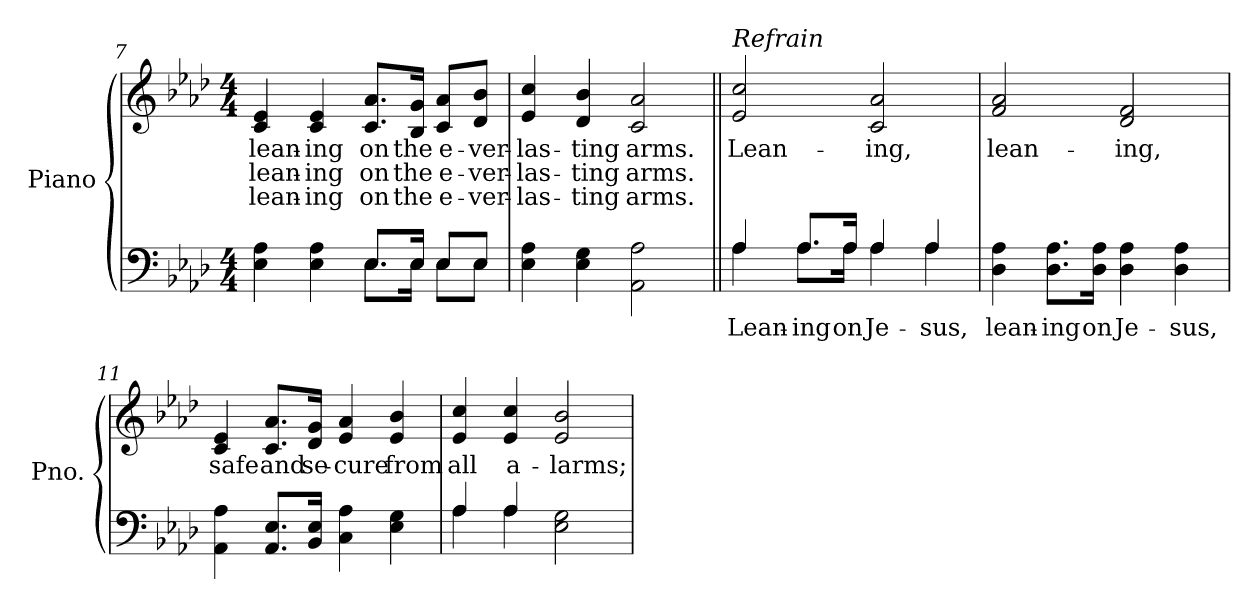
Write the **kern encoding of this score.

**kern	**text	**kern	**text	**text	**text
*part2	*part2	*part1	*part1	*part1	*part1
*staff2	*staff2	*staff1	*staff1	*staff1	*staff1
*I"Piano	*	*I"Piano	*	*	*
*I'Pno.	*	*I'Pno.	*	*	*
!!LO:LB:g=z
*clefF4	*	*clefG2	*	*	*
*k[b-e-a-d-]	*	*k[b-e-a-d-]	*	*	*
*A-:	*	*A-:	*	*	*
*M4/4	*	*M4/4	*	*	*
=7	=7	=7	=7	=7	=7
*^	*	*	*	*	*
!	!	!	!	!LO:LY:b:color=#000000	!LO:LY:b:color=#000000	!LO:LY:b:color=#000000
4E-i\ 4A-i	2ryy	.	4ci/ 4e-i	lean-	lean-	lean-
!	!	!	!	!LO:LY:b:color=#000000	!LO:LY:b:color=#000000	!LO:LY:b:color=#000000
4E-i\ 4A-i	.	.	4ci/ 4e-i	-ing	-ing	-ing
!	!	!	!	!LO:LY:b:color=#000000	!LO:LY:b:color=#000000	!LO:LY:b:color=#000000
8.E-i/L	8.E-i\L	.	8.ci/ 8.a-i/L	on	on	on
!	!	!	!	!LO:LY:b:color=#000000	!LO:LY:b:color=#000000	!LO:LY:b:color=#000000
16E-i/Jk	16E-i\Jk	.	16B-i/ 16gi/Jk	the	the	the
!	!	!	!	!LO:LY:b:color=#000000	!LO:LY:b:color=#000000	!LO:LY:b:color=#000000
8E-i/L	8E-i\L	.	8ci/ 8a-i/L	e-	e-	e-
!	!	!	!	!LO:LY:b:color=#000000	!LO:LY:b:color=#000000	!LO:LY:b:color=#000000
8E-i/J	8E-i\J	.	8d-i/ 8b-i/J	-ver-	-ver-	-ver-
*v	*v	*	*	*	*	*
=8	=8	=8	=8	=8	=8
*^	*	*	*	*	*
!	!	!	!	!LO:LY:b:color=#000000	!LO:LY:b:color=#000000	!LO:LY:b:color=#000000
*v	*v	*	*	*	*	*
4E-i\ 4A-i	.	4e-i/ 4cci	-las-	-las-	-las-
!	!	!	!LO:LY:b:color=#000000	!LO:LY:b:color=#000000	!LO:LY:b:color=#000000
4E-i\ 4Gi	.	4d-i/ 4b-i	-ting	-ting	-ting
!	!	!	!LO:LY:b:color=#000000	!LO:LY:b:color=#000000	!LO:LY:b:color=#000000
2AA-i\ 2A-i	.	2ci/ 2a-i	arms.	arms.	arms.
=9||	=9||	=9||	=9||	=9||	=9||
!	!LO:LY:a:color=#000000	!	!	!	!
*^	*	*	*	*	*
!	!	!	!LO:TX:a:i:t=Refrain	!	!	!
!	!	!	!	!LO:LY:b:color=#000000	!	!
4A-i/	4A-i\	Lean-	2e-i/ 2cci	Lean-	.	.
!	!	!LO:LY:a:color=#000000	!	!	!	!
8.A-i/L	8.A-i\L	-ing	.	.	.	.
!	!	!LO:LY:a:color=#000000	!	!	!	!
16A-i/Jk	16A-i\Jk	on	.	.	.	.
!	!	!LO:LY:a:color=#000000	!	!	!	!
!	!	!	!	!LO:LY:b:color=#000000	!	!
4A-i/	4A-i\	Je-	2ci/ 2a-i	-ing,	.	.
!	!	!LO:LY:a:color=#000000	!	!	!	!
4A-i/	4A-i\	-sus,	.	.	.	.
*v	*v	*	*	*	*	*
!!LO:LB:g=z
=10	=10	=10	=10	=10	=10
*^	*	*	*	*	*
!	!	!LO:LY:a:color=#000000	!	!	!	!
*v	*v	*	*	*	*	*
*^	*	*	*	*	*
!	!	!	!	!LO:LY:b:color=#000000	!	!
*v	*v	*	*	*	*	*
4D-i\ 4A-i	lean-	2fi/ 2a-i	lean-	.	.
!	!LO:LY:a:color=#000000	!	!	!	!
8.D-i\ 8.A-i\L	-ing	.	.	.	.
!	!LO:LY:a:color=#000000	!	!	!	!
16D-i\ 16A-i\Jk	on	.	.	.	.
!	!LO:LY:a:color=#000000	!	!	!	!
!	!	!	!LO:LY:b:color=#000000	!	!
4D-i\ 4A-i	Je-	2d-i/ 2fi	-ing,	.	.
!	!LO:LY:a:color=#000000	!	!	!	!
4D-i\ 4A-i	-sus,	.	.	.	.
=11	=11	=11	=11	=11	=11
!	!	!	!LO:LY:b:color=#000000	!	!
4AA-i\ 4A-i	.	4ci/ 4e-i	safe	.	.
!	!	!	!LO:LY:b:color=#000000	!	!
8.AA-i/ 8.E-i/L	.	8.ci/ 8.a-i/L	and	.	.
!	!	!	!LO:LY:b:color=#000000	!	!
16BB-i/ 16E-i/Jk	.	16d-i/ 16gi/Jk	se-	.	.
!	!	!	!LO:LY:b:color=#000000	!	!
4Ci\ 4A-i	.	4e-i/ 4a-i	-cure	.	.
!	!	!	!LO:LY:b:color=#000000	!	!
4E-i\ 4Gi	.	4e-i/ 4b-i	from	.	.
=12	=12	=12	=12	=12	=12
*^	*	*	*	*	*
!	!	!	!	!LO:LY:b:color=#000000	!	!
4A-i/	4A-i\	.	4e-i/ 4cci	all	.	.
!	!	!	!	!LO:LY:b:color=#000000	!	!
4A-i/	4A-i\	.	4e-i/ 4cci	a-	.	.
!	!	!	!	!LO:LY:b:color=#000000	!	!
2E-i\ 2Gi	2ryy	.	2e-i/ 2b-i	-larms;	.	.
*v	*v	*	*	*	*	*
=	=	=	=	=	=
*-	*-	*-	*-	*-	*-
